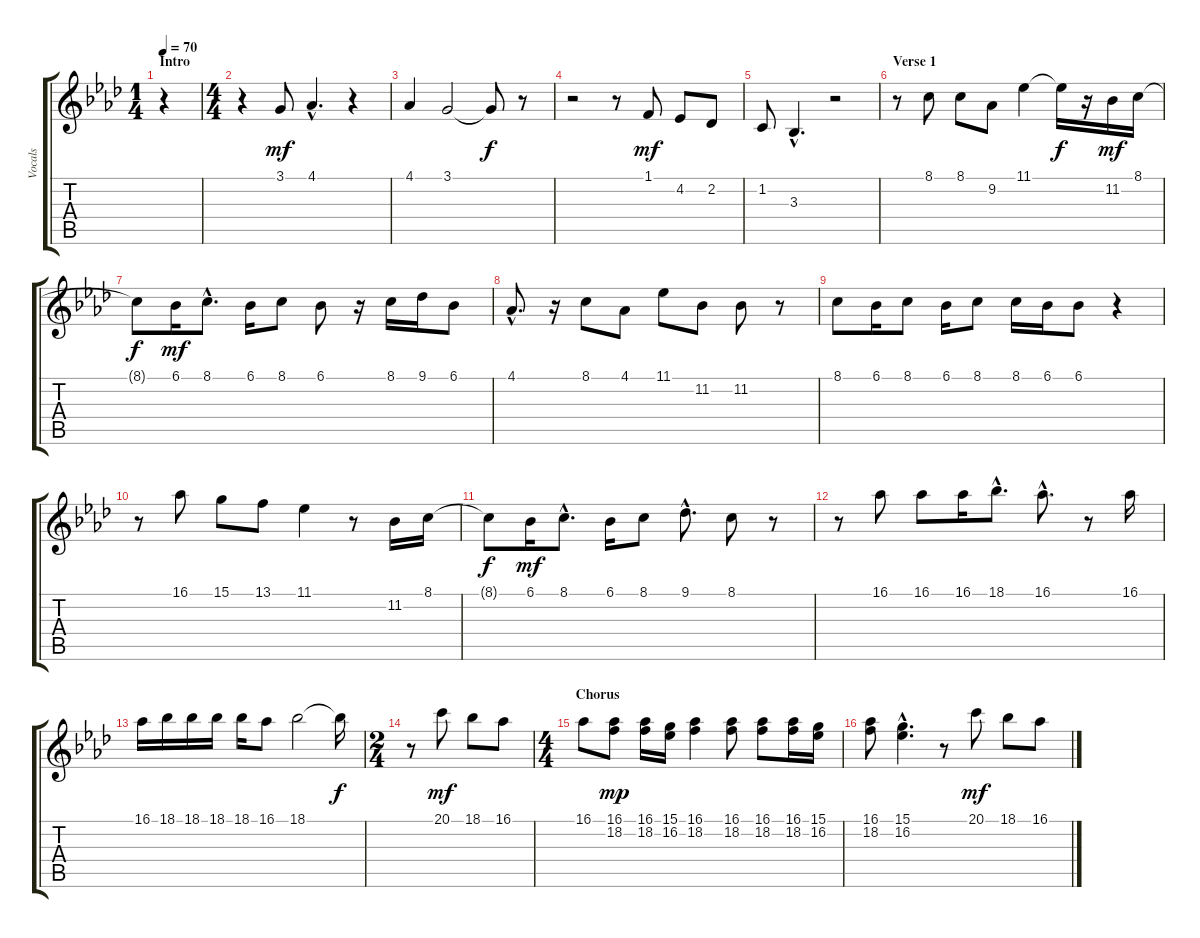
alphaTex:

\track ("Vocals" "Vocals") {instrument panflute}
\staff {score tabs}
\tuning (E4 B3 G3 D3 A2 E2) {hide}
\ts (1 4)
\section ("" "Intro")
\tempo 70
\clef g2
\ks ab
r.4{dy mf instrument panflute} |
\ts (4 4)
r.4 3.1.8 4.1{hac}.4{d} r.4 |
4.1.4 3.1.2 3.1{t}.8{dy f} r.8 |
r.2 r.8 1.1.8{dy mf} 4.2.8 2.2.8 |
1.2.8 3.3{hac}.4{d} r.2 |
\section ("" "Verse 1")
r.8 8.1.8 8.1.8 9.2.8 11.1.4 11.1{t}.16{dy f} r.16 11.2.16{dy mf} 8.1.16 |
8.1{t}.8{dy f} 6.1.16{dy mf} 8.1{hac}.8{d} 6.1.16 8.1.8 6.1.8 r.16 8.1.16 9.1.16 6.1.8 |
4.1{hac}.8{d} r.16 8.1.8 4.1.8 11.1.8 11.2.8 11.2.8 r.8 |
8.1.8 6.1.16 8.1.8 6.1.16 8.1.8 8.1.16 6.1.16 6.1.8 r.4 |
r.8 16.1.8 15.1.8 13.1.8 11.1.4 r.8 11.2.16 8.1.16 |
8.1{t}.8{dy f} 6.1.16{dy mf} 8.1{hac}.8{d} 6.1.16 8.1.8 9.1{hac}.8{d} 8.1.8 r.8 |
r.8 16.1.8 16.1.8 16.1.16 18.1{hac}.8{d} 16.1{hac}.8{d} r.8 16.1.16 |
16.1.16 18.1.16 18.1.16 18.1.16 18.1.16 16.1.8 18.1.2 18.1{t}.16{dy f} |
\ts (2 4)
r.8 20.1.8{dy mf} 18.1.8 16.1.8 |
\ts (4 4)
\section ("" "Chorus")
16.1.8 (16.1 18.2).8{dy mp} (16.1 18.2).16 (15.1 16.2).16 (16.1 18.2).4 (16.1 18.2).8 (16.1 18.2).8 (16.1 18.2).16 (15.1 16.2).16 |
(16.1 18.2).8 (15.1{hac} 16.2{hac}).4{d} r.8 20.1.8{dy mf} 18.1.8 16.1.8
